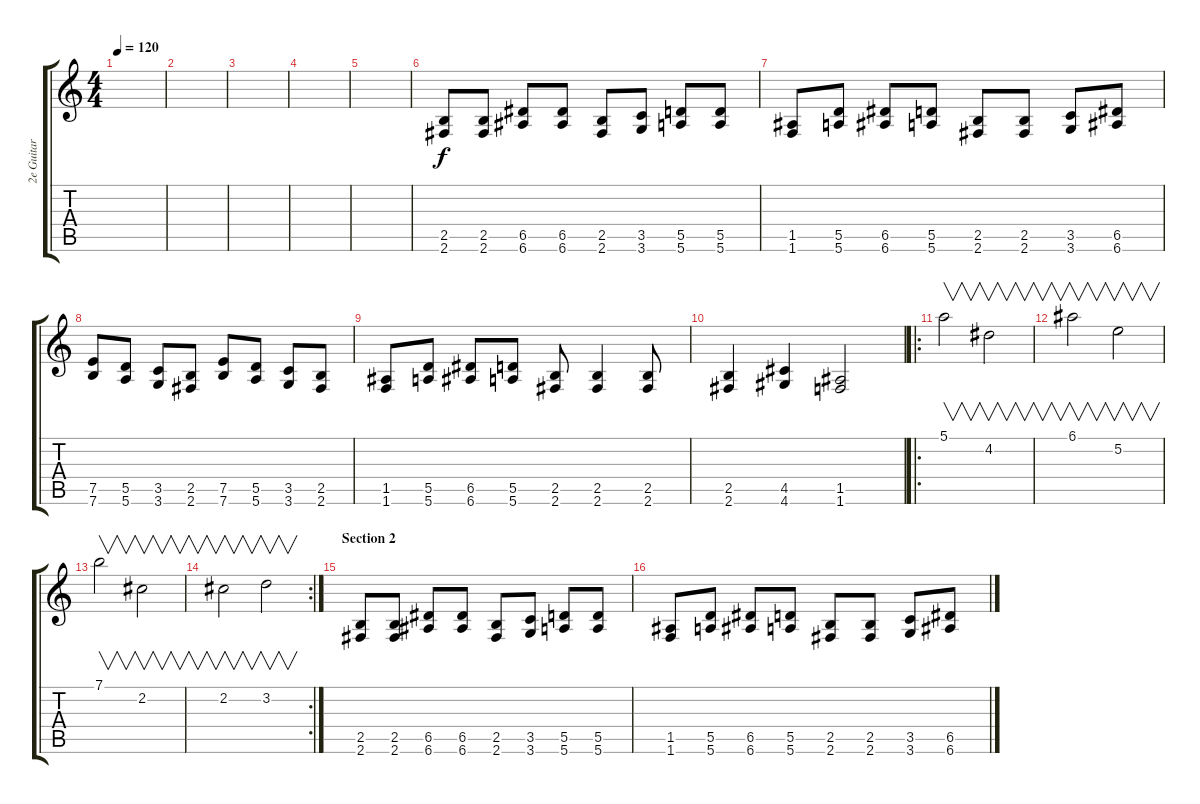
\track ("2e Guitar" "2e Guitar") {instrument distortionguitar}
\staff {score tabs}
\tuning (E4 B3 G3 D3 A2 E2) {hide}
\ts (4 4)
\tempo 120
\clef g2
\ks c
|
|
|
|
|
(2.5 2.6).8{instrument distortionguitar} (2.5 2.6).8 (6.5 6.6).8 (6.5 6.6).8 (2.5 2.6).8 (3.5 3.6).8 (5.5 5.6).8 (5.5 5.6).8 |
(1.5 1.6).8 (5.5 5.6).8 (6.5 6.6).8 (5.5 5.6).8 (2.5 2.6).8 (2.5 2.6).8 (3.5 3.6).8 (6.5 6.6).8 |
(7.5 7.6).8 (5.5 5.6).8 (3.5 3.6).8 (2.5 2.6).8 (7.5 7.6).8 (5.5 5.6).8 (3.5 3.6).8 (2.5 2.6).8 |
(1.5 1.6).8 (5.5 5.6).8 (6.5 6.6).8 (5.5 5.6).8 (2.5 2.6).8 (2.5 2.6).4 (2.5 2.6).8 |
(2.5 2.6).4 (4.5 4.6).4 (1.5 1.6).2 |
\ro
5.1.2{v} 4.2.2{v} |
6.1.2{v} 5.2.2{v} |
7.1.2{v} 2.2.2{v} |
\rc 2
2.2.2{v} 3.2.2{v} |
\section ("" "Section 2")
(2.5 2.6).8 (2.5 2.6).8 (6.5 6.6).8 (6.5 6.6).8 (2.5 2.6).8 (3.5 3.6).8 (5.5 5.6).8 (5.5 5.6).8 |
(1.5 1.6).8 (5.5 5.6).8 (6.5 6.6).8 (5.5 5.6).8 (2.5 2.6).8 (2.5 2.6).8 (3.5 3.6).8 (6.5 6.6).8
